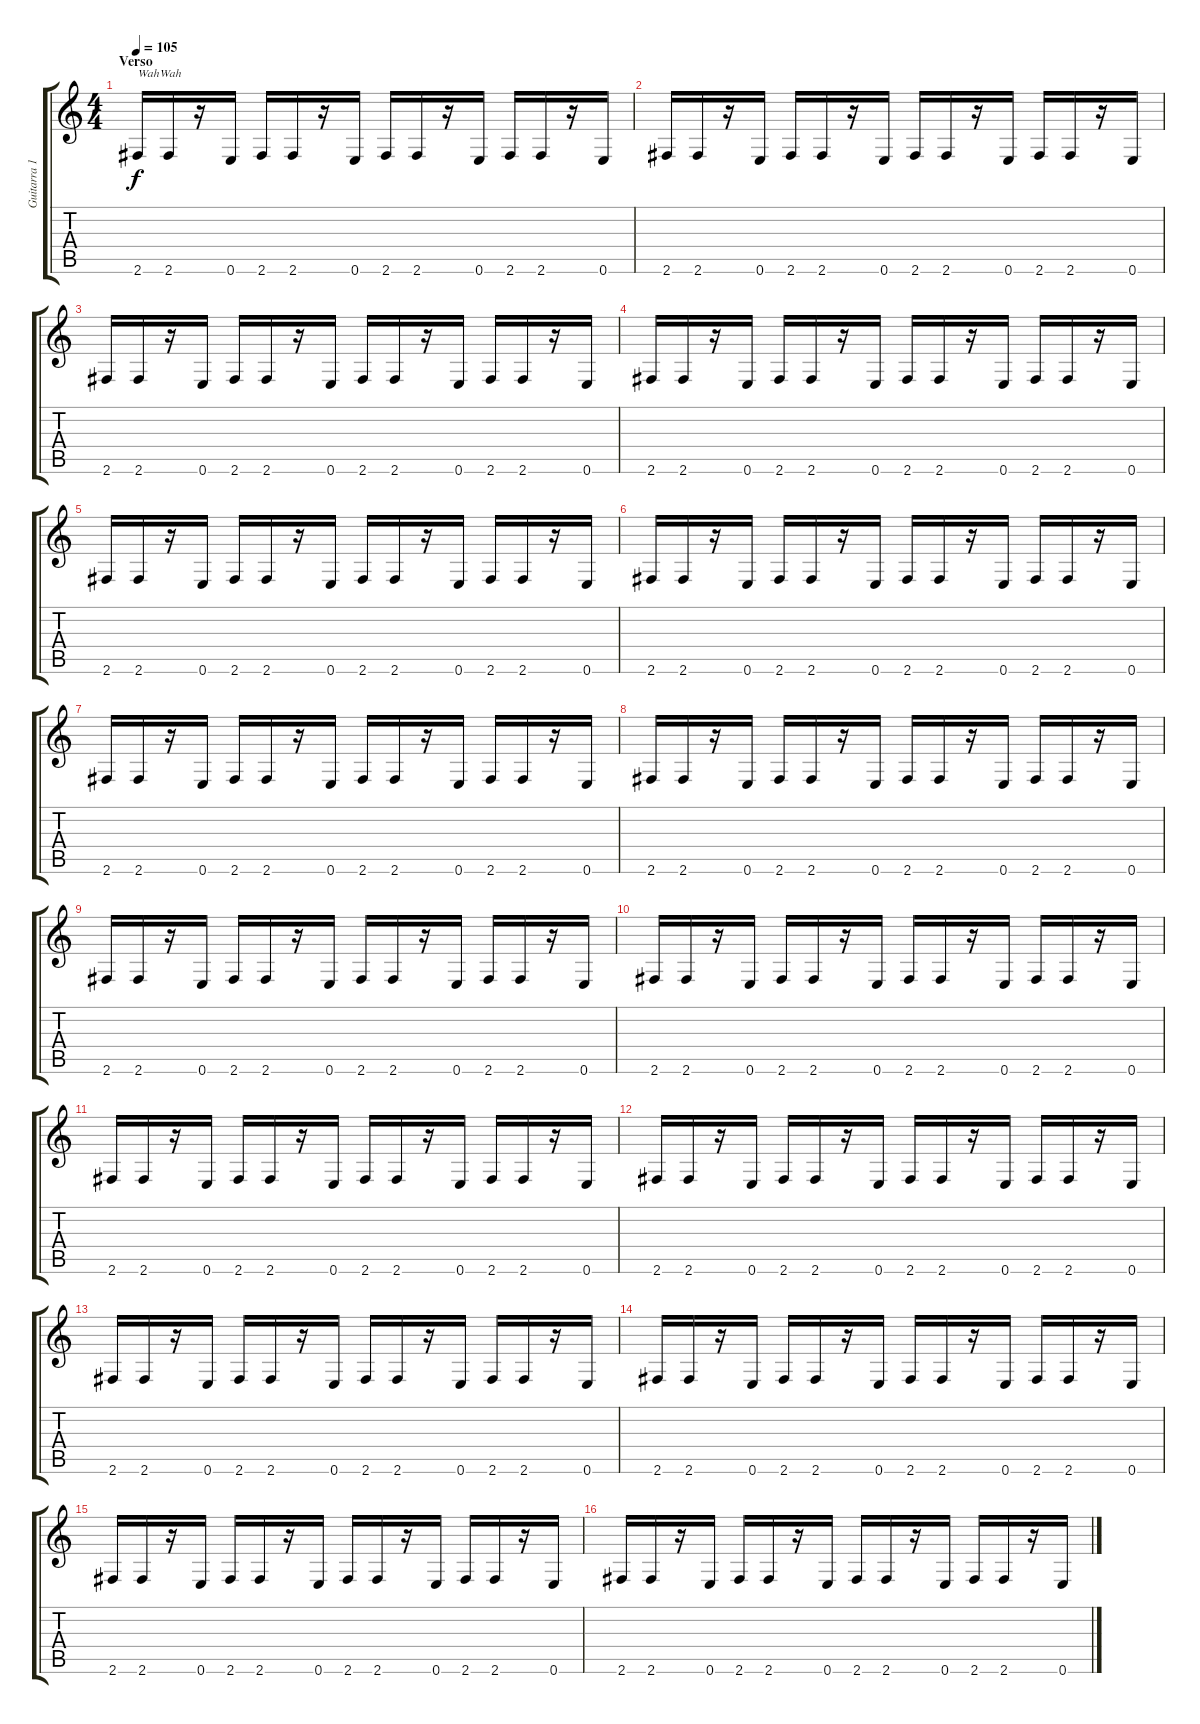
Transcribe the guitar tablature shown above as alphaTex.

\track ("Guitarra 1" "Guitarra 1") {instrument distortionguitar}
\staff {score tabs}
\tuning (E4 B3 G3 D3 A2 E2) {hide}
\ts (4 4)
\section ("" "Verso")
\tempo 105
\clef g2
\ks c
2.6.16{txt "WahWah" dy f} 2.6.16 r.16 0.6.16 2.6.16 2.6.16 r.16 0.6.16 2.6.16 2.6.16 r.16 0.6.16 2.6.16 2.6.16 r.16 0.6.16 |
2.6.16 2.6.16 r.16 0.6.16 2.6.16 2.6.16 r.16 0.6.16 2.6.16 2.6.16 r.16 0.6.16 2.6.16 2.6.16 r.16 0.6.16 |
2.6.16 2.6.16 r.16 0.6.16 2.6.16 2.6.16 r.16 0.6.16 2.6.16 2.6.16 r.16 0.6.16 2.6.16 2.6.16 r.16 0.6.16 |
2.6.16 2.6.16 r.16 0.6.16 2.6.16 2.6.16 r.16 0.6.16 2.6.16 2.6.16 r.16 0.6.16 2.6.16 2.6.16 r.16 0.6.16 |
2.6.16 2.6.16 r.16 0.6.16 2.6.16 2.6.16 r.16 0.6.16 2.6.16 2.6.16 r.16 0.6.16 2.6.16 2.6.16 r.16 0.6.16 |
2.6.16 2.6.16 r.16 0.6.16 2.6.16 2.6.16 r.16 0.6.16 2.6.16 2.6.16 r.16 0.6.16 2.6.16 2.6.16 r.16 0.6.16 |
2.6.16 2.6.16 r.16 0.6.16 2.6.16 2.6.16 r.16 0.6.16 2.6.16 2.6.16 r.16 0.6.16 2.6.16 2.6.16 r.16 0.6.16 |
2.6.16 2.6.16 r.16 0.6.16 2.6.16 2.6.16 r.16 0.6.16 2.6.16 2.6.16 r.16 0.6.16 2.6.16 2.6.16 r.16 0.6.16 |
2.6.16 2.6.16 r.16 0.6.16 2.6.16 2.6.16 r.16 0.6.16 2.6.16 2.6.16 r.16 0.6.16 2.6.16 2.6.16 r.16 0.6.16 |
2.6.16 2.6.16 r.16 0.6.16 2.6.16 2.6.16 r.16 0.6.16 2.6.16 2.6.16 r.16 0.6.16 2.6.16 2.6.16 r.16 0.6.16 |
2.6.16 2.6.16 r.16 0.6.16 2.6.16 2.6.16 r.16 0.6.16 2.6.16 2.6.16 r.16 0.6.16 2.6.16 2.6.16 r.16 0.6.16 |
2.6.16 2.6.16 r.16 0.6.16 2.6.16 2.6.16 r.16 0.6.16 2.6.16 2.6.16 r.16 0.6.16 2.6.16 2.6.16 r.16 0.6.16 |
2.6.16 2.6.16 r.16 0.6.16 2.6.16 2.6.16 r.16 0.6.16 2.6.16 2.6.16 r.16 0.6.16 2.6.16 2.6.16 r.16 0.6.16 |
2.6.16 2.6.16 r.16 0.6.16 2.6.16 2.6.16 r.16 0.6.16 2.6.16 2.6.16 r.16 0.6.16 2.6.16 2.6.16 r.16 0.6.16 |
2.6.16 2.6.16 r.16 0.6.16 2.6.16 2.6.16 r.16 0.6.16 2.6.16 2.6.16 r.16 0.6.16 2.6.16 2.6.16 r.16 0.6.16 |
2.6.16 2.6.16 r.16 0.6.16 2.6.16 2.6.16 r.16 0.6.16 2.6.16 2.6.16 r.16 0.6.16 2.6.16 2.6.16 r.16 0.6.16
